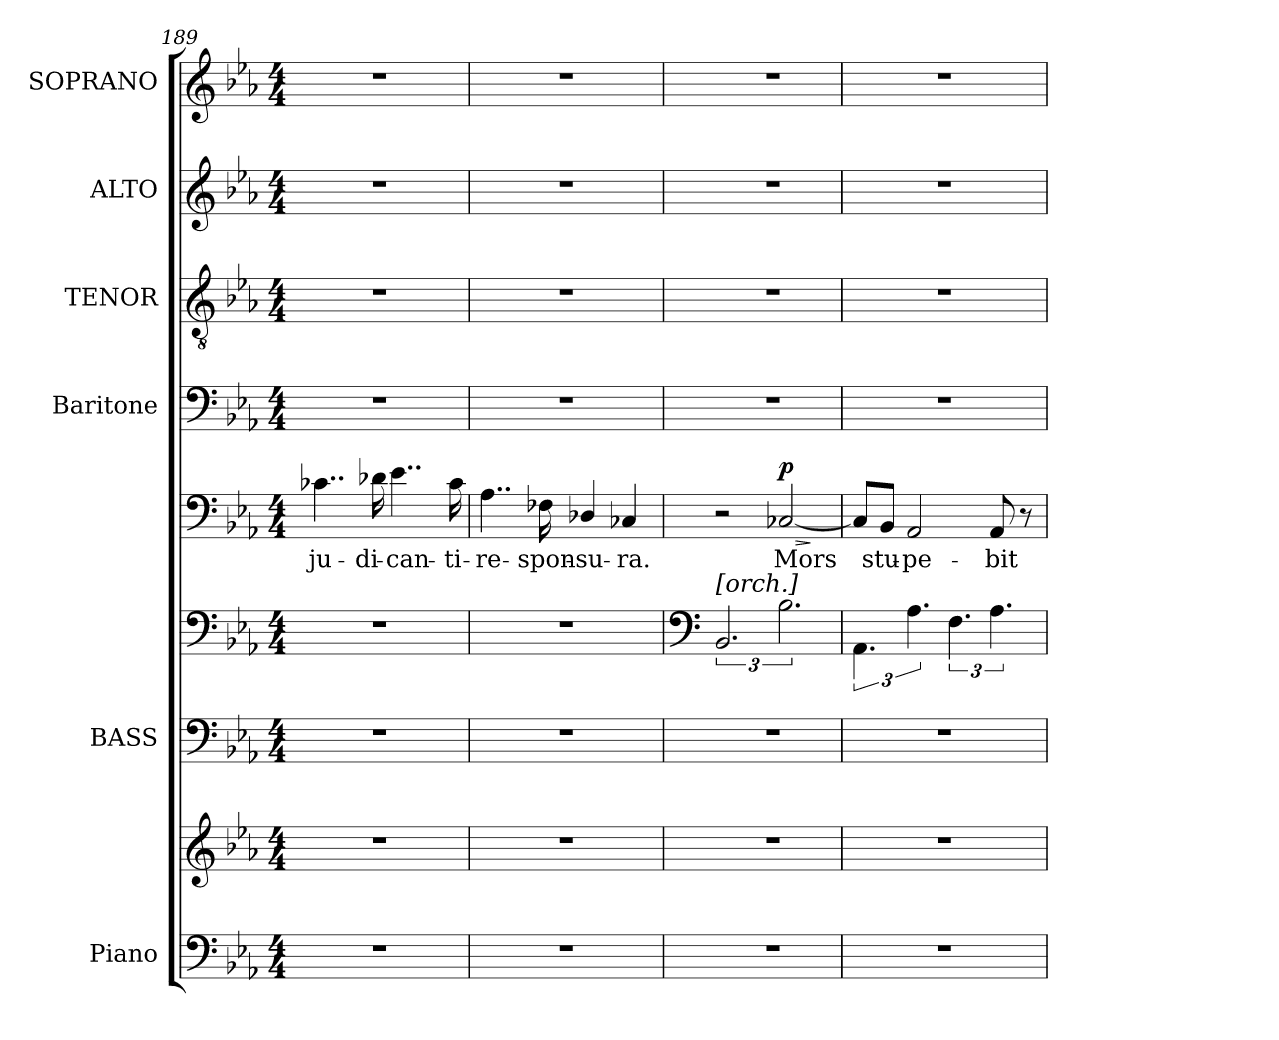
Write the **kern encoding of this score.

**kern	**kern	**kern	**kern	**kern	**text	**dynam	**kern	**kern	**kern	**kern
*part6	*part6	*part5	*part5	*part5	*part5	*part5	*part4	*part3	*part2	*part1
*staff9	*staff8	*staff7	*staff6	*staff5	*staff5	*staff5/6/7	*staff4	*staff3	*staff2	*staff1
*I"Piano	*	*I"BASS	*	*	*	*	*I"Baritone	*I"TENOR	*I"ALTO	*I"SOPRANO
*I'Pno.	*	*I'B.	*	*	*	*	*I'Bar.	*I'T.	*I'A.	*I'S.
*clefF4	*clefG2	*clefF4	*clefF4	*clefF4	*	*	*clefF4	*clefGv2	*clefG2	*clefG2
*	*	*	*	*	*	*	*	*ITrd7c12	*	*
*k[b-e-a-]	*k[b-e-a-]	*k[b-e-a-]	*k[b-e-a-]	*k[b-e-a-]	*	*	*k[b-e-a-]	*k[b-e-a-]	*k[b-e-a-]	*k[b-e-a-]
*E-:	*E-:	*E-:	*E-:	*E-:	*	*	*E-:	*E-:	*E-:	*E-:
*M4/4	*M4/4	*M4/4	*M4/4	*M4/4	*	*	*M4/4	*M4/4	*M4/4	*M4/4
=189	=189	=189	=189	=189	=189	=189	=189	=189	=189	=189
!	!	!	!	!	!LO:LY:b:color=#000000	!	!	!	!	!
1r	1r	1r	1r	4..c-Xi\	ju-	.	1r	1r	1r	1r
!	!	!	!	!	!LO:LY:b:color=#000000	!	!	!	!	!
.	.	.	.	16d-Xi\	-di-	.	.	.	.	.
!	!	!	!	!	!LO:LY:b:color=#000000	!	!	!	!	!
.	.	.	.	4..e-i\	-can-	.	.	.	.	.
!	!	!	!	!	!LO:LY:b:color=#000000	!	!	!	!	!
.	.	.	.	16c-i\	-ti-	.	.	.	.	.
=190	=190	=190	=190	=190	=190	=190	=190	=190	=190	=190
!	!	!	!	!	!LO:LY:b:color=#000000	!	!	!	!	!
1r	1r	1r	1r	4..A-i\	-re-	.	1r	1r	1r	1r
!	!	!	!	!	!LO:LY:b:color=#000000	!	!	!	!	!
.	.	.	.	16F-Xi\	-spon-	.	.	.	.	.
!	!	!	!	!	!LO:LY:b:color=#000000	!	!	!	!	!
.	.	.	.	4D-Xi/	-su-	.	.	.	.	.
!	!	!	!	!	!LO:LY:b:color=#000000	!	!	!	!	!
.	.	.	.	4C-Xi/	-ra.	.	.	.	.	.
!!LO:LB:g=z
=191	=191	=191	=191	=191	=191	=191	=191	=191	=191	=191
*	*	*	*clefF4	*	*	*	*	*	*	*
!	!	!	!LO:TX:a:i:t=[orch.]	!	!	!	!	!	!	!
1r	1r	1r	3.BB-i	2r	.	.	1r	1r	1r	1r
!	!	!	!	!	!LO:LY:b:color=#000000	!LO:HP:b	!	!	!	!
.	.	.	3.B-i	[2C-Xi/	Mors	> p	.	.	.	.
.	.	.	.	.	.	]	.	.	.	.
=192	=192	=192	=192	=192	=192	=192	=192	=192	=192	=192
1r	1r	1r	6.AA-i\	8C-i/L]	.	.	1r	1r	1r	1r
!	!	!	!	!	!LO:LY:b:color=#000000	!	!	!	!	!
.	.	.	.	8BB-i/J	stu-	.	.	.	.	.
!	!	!	!	!	!LO:LY:b:color=#000000	!	!	!	!	!
.	.	.	6.A-i\	2AA-i/	-pe-	.	.	.	.	.
.	.	.	6.Fi\	.	.	.	.	.	.	.
!	!	!	!	!	!LO:LY:b:color=#000000	!	!	!	!	!
.	.	.	6.A-i\	8AA-i/	-bit	.	.	.	.	.
.	.	.	.	8r	.	.	.	.	.	.
=	=	=	=	=	=	=	=	=	=	=
*-	*-	*-	*-	*-	*-	*-	*-	*-	*-	*-
